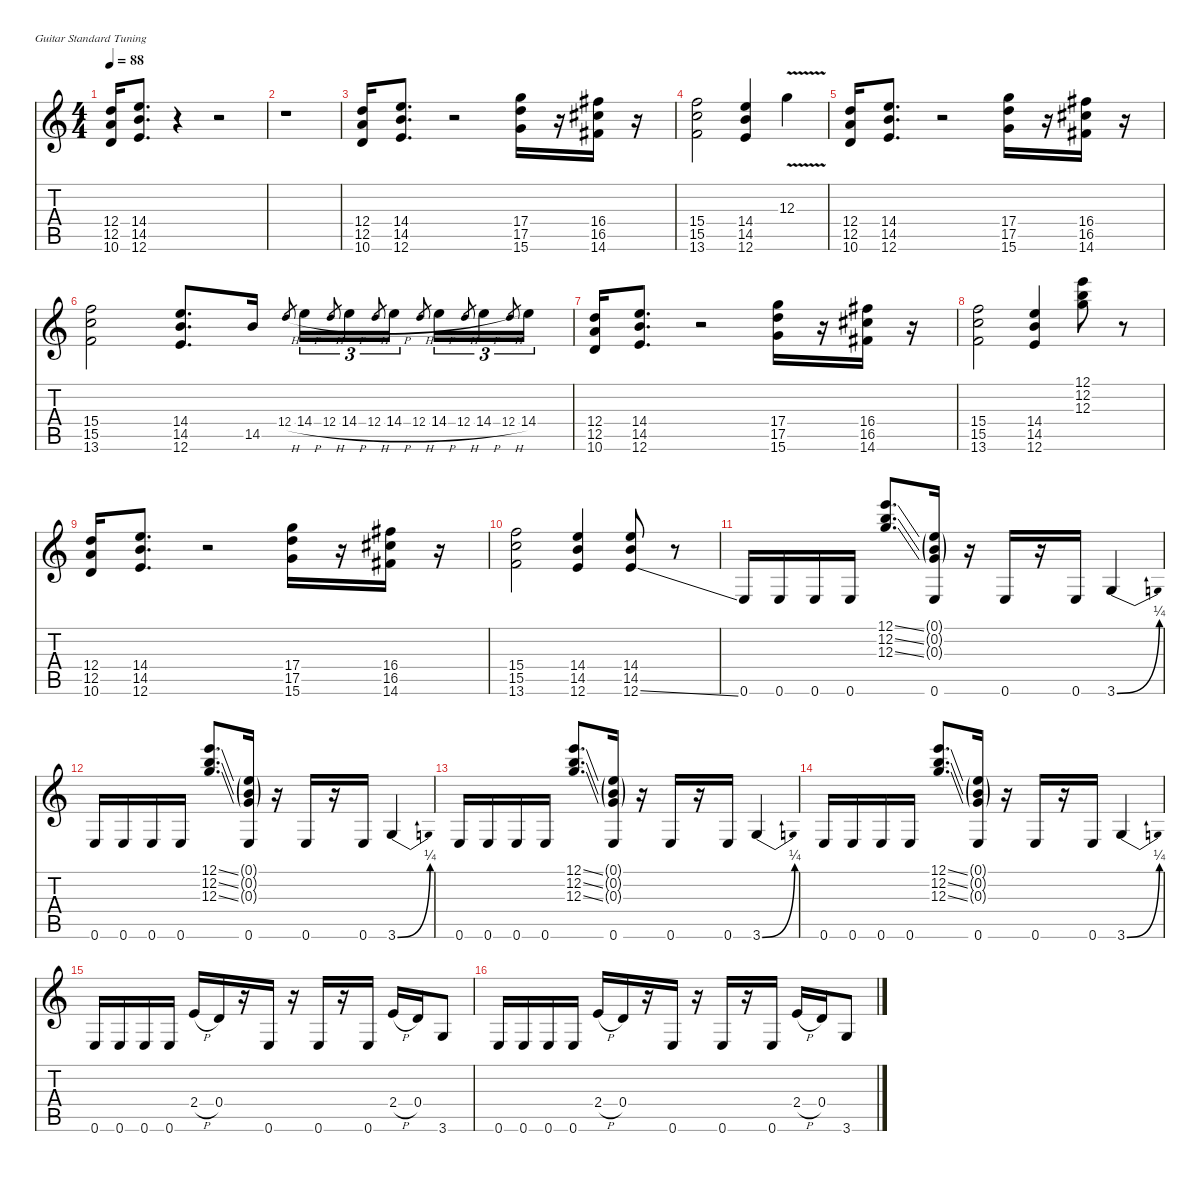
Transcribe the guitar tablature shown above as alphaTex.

\defaultSystemsLayout 4
\hideDynamics
\bracketExtendMode nobrackets
\singleTrackTrackNamePolicy hidden
\multiTrackTrackNamePolicy hidden
\firstSystemTrackNameMode fullname
\firstSystemTrackNameOrientation horizontal
\otherSystemsTrackNameOrientation horizontal
\track ("Guitar" "dist.guit.") {instrument distortionguitar}
\staff {score tabs}
\tuning (E4 B3 G3 D3 A2 E2)
\ts (4 4)
\tempo 88
\clef g2
\ks c
(12.4 12.5 10.6).16{dy f beam Up} (14.4 14.5 12.6).8{d beam Up} r.4{beam Up} r.2{beam Up} |
r.1{beam Down} |
(12.4 12.5 10.6).16{beam Up} (14.4 14.5 12.6).8{d beam Up} r.2{beam Up} (17.4 17.5 15.6).16{beam Down} r.16{beam Down} (16.4{acc #} 16.5{acc #} 14.6{acc #}).16{beam Down} r.16{beam Down} |
(15.4 15.5 13.6).2{beam Down} (14.4 14.5 12.6).4{beam Up} 12.3{v}.4{dy fff beam Down} |
(12.4 12.5 10.6).16{dy f beam Up} (14.4 14.5 12.6).8{d beam Up} r.2{beam Up} (17.4 17.5 15.6).16{beam Down} r.16{beam Down} (16.4{acc #} 16.5{acc #} 14.6{acc #}).16{beam Down} r.16{beam Down} |
(15.4 15.5 13.6).2{beam Down} (14.4 14.5 12.6).8{d beam Up} 14.5.16{dy fff beam Up} 12.4{h}.8{gr dy ff beam Up} 14.4{h}.16{tu (3 2) dy fff beam Down} 12.4{h}.8{gr dy f beam Up} 14.4{h}.16{tu (3 2) dy ff beam Down} 12.4{h}.8{gr dy f beam Up} 14.4{h}.16{tu (3 2) dy ff beam Down} 12.4{h}.8{gr dy f beam Up} 14.4{h}.16{tu (3 2) dy ff beam Down} 12.4{h}.8{gr dy f beam Up} 14.4{h}.16{tu (3 2) dy ff beam Down} 12.4{h}.8{gr dy f beam Up} 14.4.16{tu (3 2) dy ff beam Down} |
(12.4 12.5 10.6).16{dy f beam Up} (14.4 14.5 12.6).8{d beam Up} r.2{beam Up} (17.4 17.5 15.6).16{beam Down} r.16{beam Down} (16.4{acc #} 16.5{acc #} 14.6{acc #}).16{beam Down} r.16{beam Down} |
(15.4 15.5 13.6).2{beam Down} (14.4 14.5 12.6).4{beam Up} (12.1 12.2 12.3).8{dy fff beam Down} r.8{beam Down} |
(12.4 12.5 10.6).16{dy f beam Up} (14.4 14.5 12.6).8{d beam Up} r.2{beam Up} (17.4 17.5 15.6).16{beam Down} r.16{beam Down} (16.4{acc #} 16.5{acc #} 14.6{acc #}).16{beam Down} r.16{beam Down} |
(15.4 15.5 13.6).2{beam Down} (14.4 14.5 12.6).4{beam Up} (14.4 14.5 12.6{ss}).8{beam Up} r.8{beam Up} |
0.6.16{dy fff beam Up} 0.6.16{beam Up} 0.6.16{beam Up} 0.6.16{beam Up} (12.1{ss} 12.2{ss} 12.3{ss}).8{d beam Up} (0.1{g} 0.2{g} 0.3{g} 0.6).16{beam Up} r.16{beam Up} 0.6.16{beam Up} r.16{beam Up} 0.6.16{beam Up} 3.6{be (bend 0 0 30 1)}.4{beam Up} |
0.6.16{beam Up} 0.6.16{beam Up} 0.6.16{beam Up} 0.6.16{beam Up} (12.1{ss} 12.2{ss} 12.3{ss}).8{d beam Up} (0.1{g} 0.2{g} 0.3{g} 0.6).16{beam Up} r.16{beam Up} 0.6.16{beam Up} r.16{beam Up} 0.6.16{beam Up} 3.6{be (bend 0 0 30 1)}.4{beam Up} |
0.6.16{beam Up} 0.6.16{beam Up} 0.6.16{beam Up} 0.6.16{beam Up} (12.1{ss} 12.2{ss} 12.3{ss}).8{d beam Up} (0.1{g} 0.2{g} 0.3{g} 0.6).16{beam Up} r.16{beam Up} 0.6.16{beam Up} r.16{beam Up} 0.6.16{beam Up} 3.6{be (bend 0 0 30 1)}.4{beam Up} |
0.6.16{beam Up} 0.6.16{beam Up} 0.6.16{beam Up} 0.6.16{beam Up} (12.1{ss} 12.2{ss} 12.3{ss}).8{d beam Up} (0.1{g} 0.2{g} 0.3{g} 0.6).16{beam Up} r.16{beam Up} 0.6.16{beam Up} r.16{beam Up} 0.6.16{beam Up} 3.6{be (bend 0 0 30 1)}.4{beam Up} |
0.6.16{beam Up} 0.6.16{beam Up} 0.6.16{beam Up} 0.6.16{beam Up} 2.4{h}.16{beam Up} 0.4.16{beam Up} r.16{beam Up} 0.6.16{beam Up} r.16{beam Up} 0.6.16{beam Up} r.16{beam Up} 0.6.16{beam Up} 2.4{h}.16{beam Up} 0.4.16{beam Up} 3.6.8{beam Up} |
0.6.16{beam Up} 0.6.16{beam Up} 0.6.16{beam Up} 0.6.16{beam Up} 2.4{h}.16{beam Up} 0.4.16{beam Up} r.16{beam Up} 0.6.16{beam Up} r.16{beam Up} 0.6.16{beam Up} r.16{beam Up} 0.6.16{beam Up} 2.4{h}.16{beam Up} 0.4.16{beam Up} 3.6.8{beam Up}
